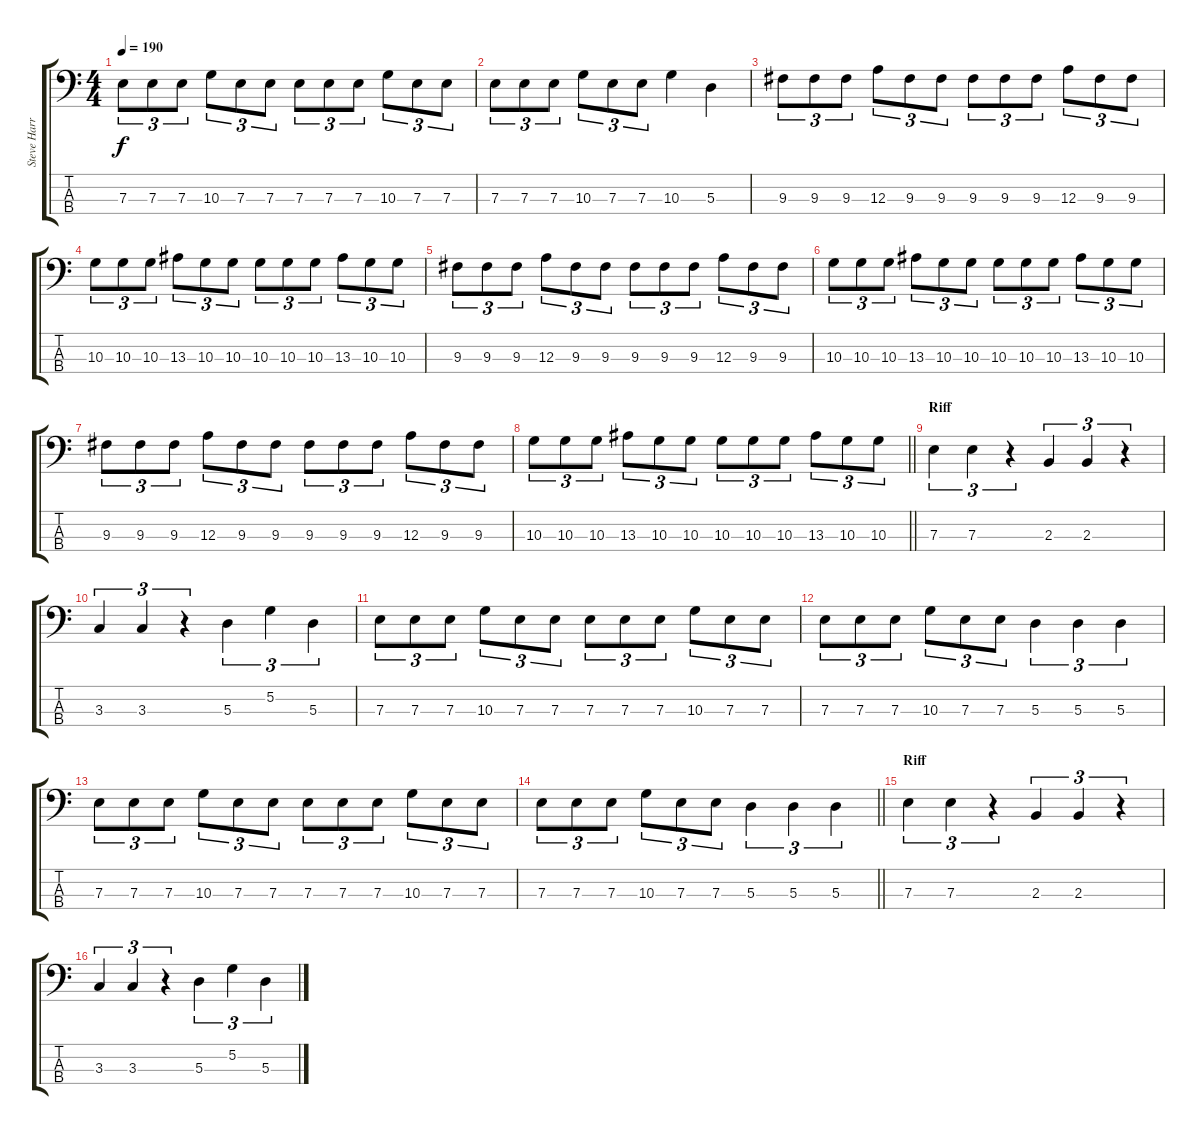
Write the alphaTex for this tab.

\track ("Steve Harris" "Steve Harr") {instrument electricbassfinger}
\staff {score tabs}
\tuning (G2 D2 A1 E1) {hide}
\ts (4 4)
\tempo 190
\clef f4
\ks c
7.3.8{tu (3 2) dy f} 7.3.8{tu (3 2)} 7.3.8{tu (3 2)} 10.3.8{tu (3 2)} 7.3.8{tu (3 2)} 7.3.8{tu (3 2)} 7.3.8{tu (3 2)} 7.3.8{tu (3 2)} 7.3.8{tu (3 2)} 10.3.8{tu (3 2)} 7.3.8{tu (3 2)} 7.3.8{tu (3 2)} |
7.3.8{tu (3 2)} 7.3.8{tu (3 2)} 7.3.8{tu (3 2)} 10.3.8{tu (3 2)} 7.3.8{tu (3 2)} 7.3.8{tu (3 2)} 10.3.4 5.3.4 |
9.3.8{tu (3 2)} 9.3.8{tu (3 2)} 9.3.8{tu (3 2)} 12.3.8{tu (3 2)} 9.3.8{tu (3 2)} 9.3.8{tu (3 2)} 9.3.8{tu (3 2)} 9.3.8{tu (3 2)} 9.3.8{tu (3 2)} 12.3.8{tu (3 2)} 9.3.8{tu (3 2)} 9.3.8{tu (3 2)} |
10.3.8{tu (3 2)} 10.3.8{tu (3 2)} 10.3.8{tu (3 2)} 13.3.8{tu (3 2)} 10.3.8{tu (3 2)} 10.3.8{tu (3 2)} 10.3.8{tu (3 2)} 10.3.8{tu (3 2)} 10.3.8{tu (3 2)} 13.3.8{tu (3 2)} 10.3.8{tu (3 2)} 10.3.8{tu (3 2)} |
9.3.8{tu (3 2)} 9.3.8{tu (3 2)} 9.3.8{tu (3 2)} 12.3.8{tu (3 2)} 9.3.8{tu (3 2)} 9.3.8{tu (3 2)} 9.3.8{tu (3 2)} 9.3.8{tu (3 2)} 9.3.8{tu (3 2)} 12.3.8{tu (3 2)} 9.3.8{tu (3 2)} 9.3.8{tu (3 2)} |
10.3.8{tu (3 2)} 10.3.8{tu (3 2)} 10.3.8{tu (3 2)} 13.3.8{tu (3 2)} 10.3.8{tu (3 2)} 10.3.8{tu (3 2)} 10.3.8{tu (3 2)} 10.3.8{tu (3 2)} 10.3.8{tu (3 2)} 13.3.8{tu (3 2)} 10.3.8{tu (3 2)} 10.3.8{tu (3 2)} |
9.3.8{tu (3 2)} 9.3.8{tu (3 2)} 9.3.8{tu (3 2)} 12.3.8{tu (3 2)} 9.3.8{tu (3 2)} 9.3.8{tu (3 2)} 9.3.8{tu (3 2)} 9.3.8{tu (3 2)} 9.3.8{tu (3 2)} 12.3.8{tu (3 2)} 9.3.8{tu (3 2)} 9.3.8{tu (3 2)} |
\barLineRight lightlight
10.3.8{tu (3 2)} 10.3.8{tu (3 2)} 10.3.8{tu (3 2)} 13.3.8{tu (3 2)} 10.3.8{tu (3 2)} 10.3.8{tu (3 2)} 10.3.8{tu (3 2)} 10.3.8{tu (3 2)} 10.3.8{tu (3 2)} 13.3.8{tu (3 2)} 10.3.8{tu (3 2)} 10.3.8{tu (3 2)} |
\section ("" "Riff")
7.3.4{tu (3 2)} 7.3.4{tu (3 2)} r.4{tu (3 2)} 2.3.4{tu (3 2)} 2.3.4{tu (3 2)} r.4{tu (3 2)} |
3.3.4{tu (3 2)} 3.3.4{tu (3 2)} r.4{tu (3 2)} 5.3.4{tu (3 2)} 5.2.4{tu (3 2)} 5.3.4{tu (3 2)} |
7.3.8{tu (3 2)} 7.3.8{tu (3 2)} 7.3.8{tu (3 2)} 10.3.8{tu (3 2)} 7.3.8{tu (3 2)} 7.3.8{tu (3 2)} 7.3.8{tu (3 2)} 7.3.8{tu (3 2)} 7.3.8{tu (3 2)} 10.3.8{tu (3 2)} 7.3.8{tu (3 2)} 7.3.8{tu (3 2)} |
7.3.8{tu (3 2)} 7.3.8{tu (3 2)} 7.3.8{tu (3 2)} 10.3.8{tu (3 2)} 7.3.8{tu (3 2)} 7.3.8{tu (3 2)} 5.3.4{tu (3 2)} 5.3.4{tu (3 2)} 5.3.4{tu (3 2)} |
7.3.8{tu (3 2)} 7.3.8{tu (3 2)} 7.3.8{tu (3 2)} 10.3.8{tu (3 2)} 7.3.8{tu (3 2)} 7.3.8{tu (3 2)} 7.3.8{tu (3 2)} 7.3.8{tu (3 2)} 7.3.8{tu (3 2)} 10.3.8{tu (3 2)} 7.3.8{tu (3 2)} 7.3.8{tu (3 2)} |
\barLineRight lightlight
7.3.8{tu (3 2)} 7.3.8{tu (3 2)} 7.3.8{tu (3 2)} 10.3.8{tu (3 2)} 7.3.8{tu (3 2)} 7.3.8{tu (3 2)} 5.3.4{tu (3 2)} 5.3.4{tu (3 2)} 5.3.4{tu (3 2)} |
\section ("" "Riff")
7.3.4{tu (3 2)} 7.3.4{tu (3 2)} r.4{tu (3 2)} 2.3.4{tu (3 2)} 2.3.4{tu (3 2)} r.4{tu (3 2)} |
3.3.4{tu (3 2)} 3.3.4{tu (3 2)} r.4{tu (3 2)} 5.3.4{tu (3 2)} 5.2.4{tu (3 2)} 5.3.4{tu (3 2)}
